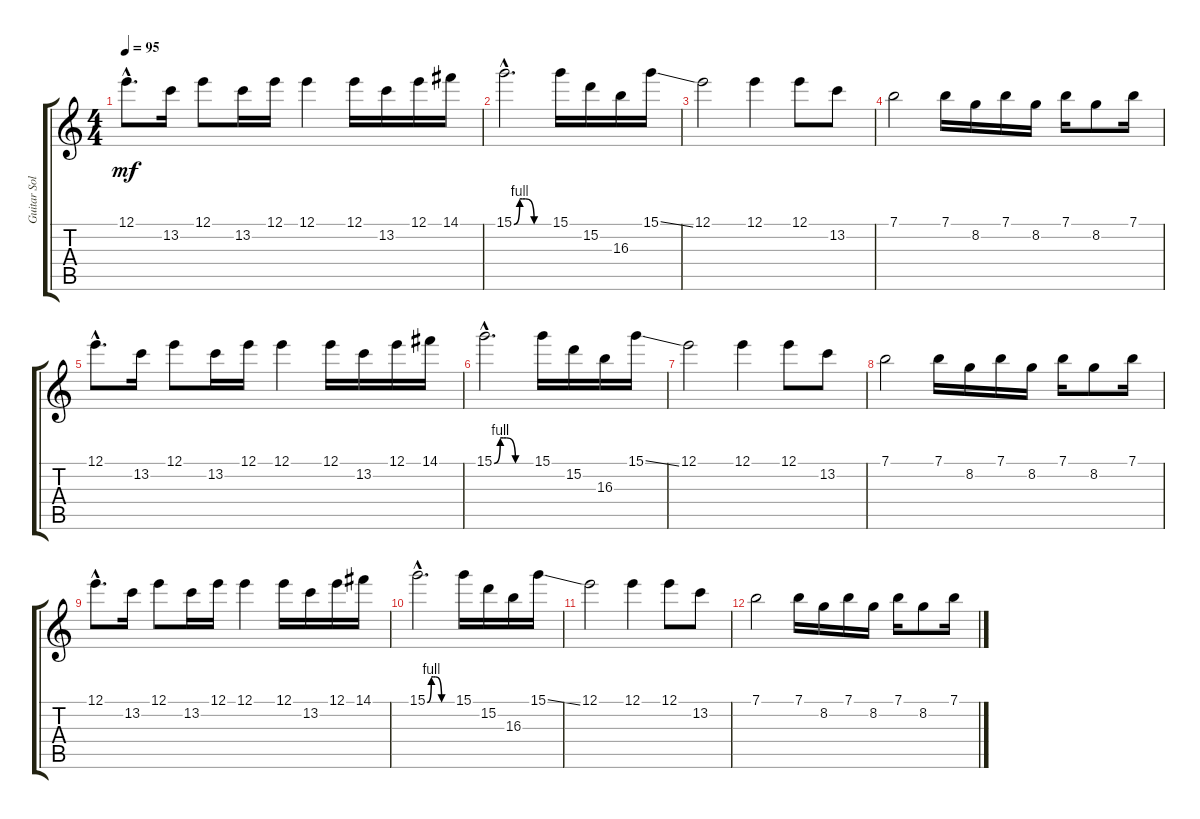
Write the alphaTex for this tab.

\track ("Guitar Solo" "Guitar Sol") {instrument distortionguitar}
\staff {score tabs}
\tuning (E4 B3 G3 D3 A2 E2) {hide}
\ts (4 4)
\tempo 95
\clef g2
\ks c
12.1{hac}.8{d dy mf} 13.2.16 12.1.8 13.2.16 12.1.16 12.1.4 12.1.16 13.2.16 12.1.16 14.1.16 |
15.1{be (custom 0 0 10 4 15 4 20 4 35 0 45 0 60 0) hac}.2{d} 15.1.16 15.2.16 16.3.16 15.1{ss}.16 |
12.1.2 12.1.4 12.1.8 13.2.8 |
7.1.2 7.1.16 8.2.16 7.1.16 8.2.16 7.1.16 8.2.8 7.1.16 |
12.1{hac}.8{d volume 10} 13.2.16 12.1.8 13.2.16 12.1.16 12.1.4 12.1.16 13.2.16 12.1.16 14.1.16 |
15.1{be (custom 0 0 10 4 15 4 20 4 35 0 45 0 60 0) hac}.2{d} 15.1.16 15.2.16 16.3.16 15.1{ss}.16 |
12.1.2{volume 7} 12.1.4 12.1.8 13.2.8 |
7.1.2 7.1.16 8.2.16 7.1.16 8.2.16 7.1.16 8.2.8 7.1.16 |
12.1{hac}.8{d volume 4} 13.2.16 12.1.8 13.2.16 12.1.16 12.1.4 12.1.16 13.2.16 12.1.16 14.1.16 |
15.1{be (custom 0 0 10 4 15 4 20 4 35 0 45 0 60 0) hac}.2{d} 15.1.16 15.2.16 16.3.16 15.1{ss}.16 |
12.1.2{volume 1} 12.1.4 12.1.8 13.2.8 |
7.1.2 7.1.16 8.2.16 7.1.16 8.2.16 7.1.16 8.2.8 7.1.16
